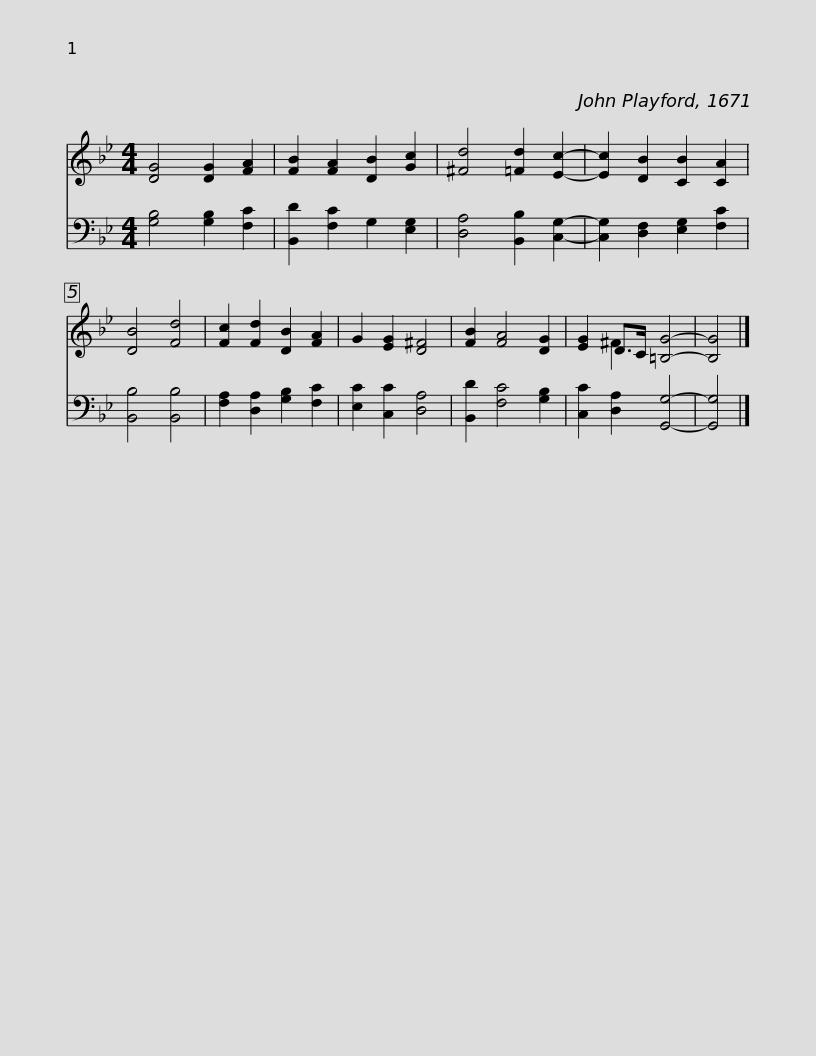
X:1
%%score ( 1 2 ) 3
L:1/8
M:4/4
I:linebreak $
K:Bb
V:1 treble
V:2 treble
V:3 bass
V:1
 [DG]4 [DG]2 [FA]2 | [FB]2 [FA]2 [DB]2 [Gc]2 | [^Fd]4 [=Fd]2 [Ec]2- | [Ec]2 [DB]2 [CB]2 [CA]2 | [DB]4 [Fd]4 | %5
 [Fc]2 [Fd]2 [DB]2 [FA]2 | G2 [EG]2 [D^F]4 |$ [FB]2 [FA]4 [DG]2 | [EG]2 D>C [=B,G]4- | [B,G]4 |] %10
V:2
 x8 | x8 | x8 | x8 | x8 | %5
 x8 | x8 |$ x8 | x2 ^F2 x4 | x4 |] %10
V:3
 [G,B,]4 [G,B,]2 [F,C]2 | [B,,D]2 [F,C]2 G,2 [E,G,]2 | [D,A,]4 [B,,B,]2 [C,G,]2- | [C,G,]2 [D,F,]2 [E,G,]2 [F,C]2 | [B,,B,]4 [B,,B,]4 | %5
 [F,A,]2 [D,A,]2 [G,B,]2 [F,C]2 | [E,C]2 [C,C]2 [D,A,]4 |$ [B,,D]2 [F,C]4 [G,B,]2 | [C,C]2 [D,A,]2 [G,,G,]4- | [G,,G,]4 |] %10
